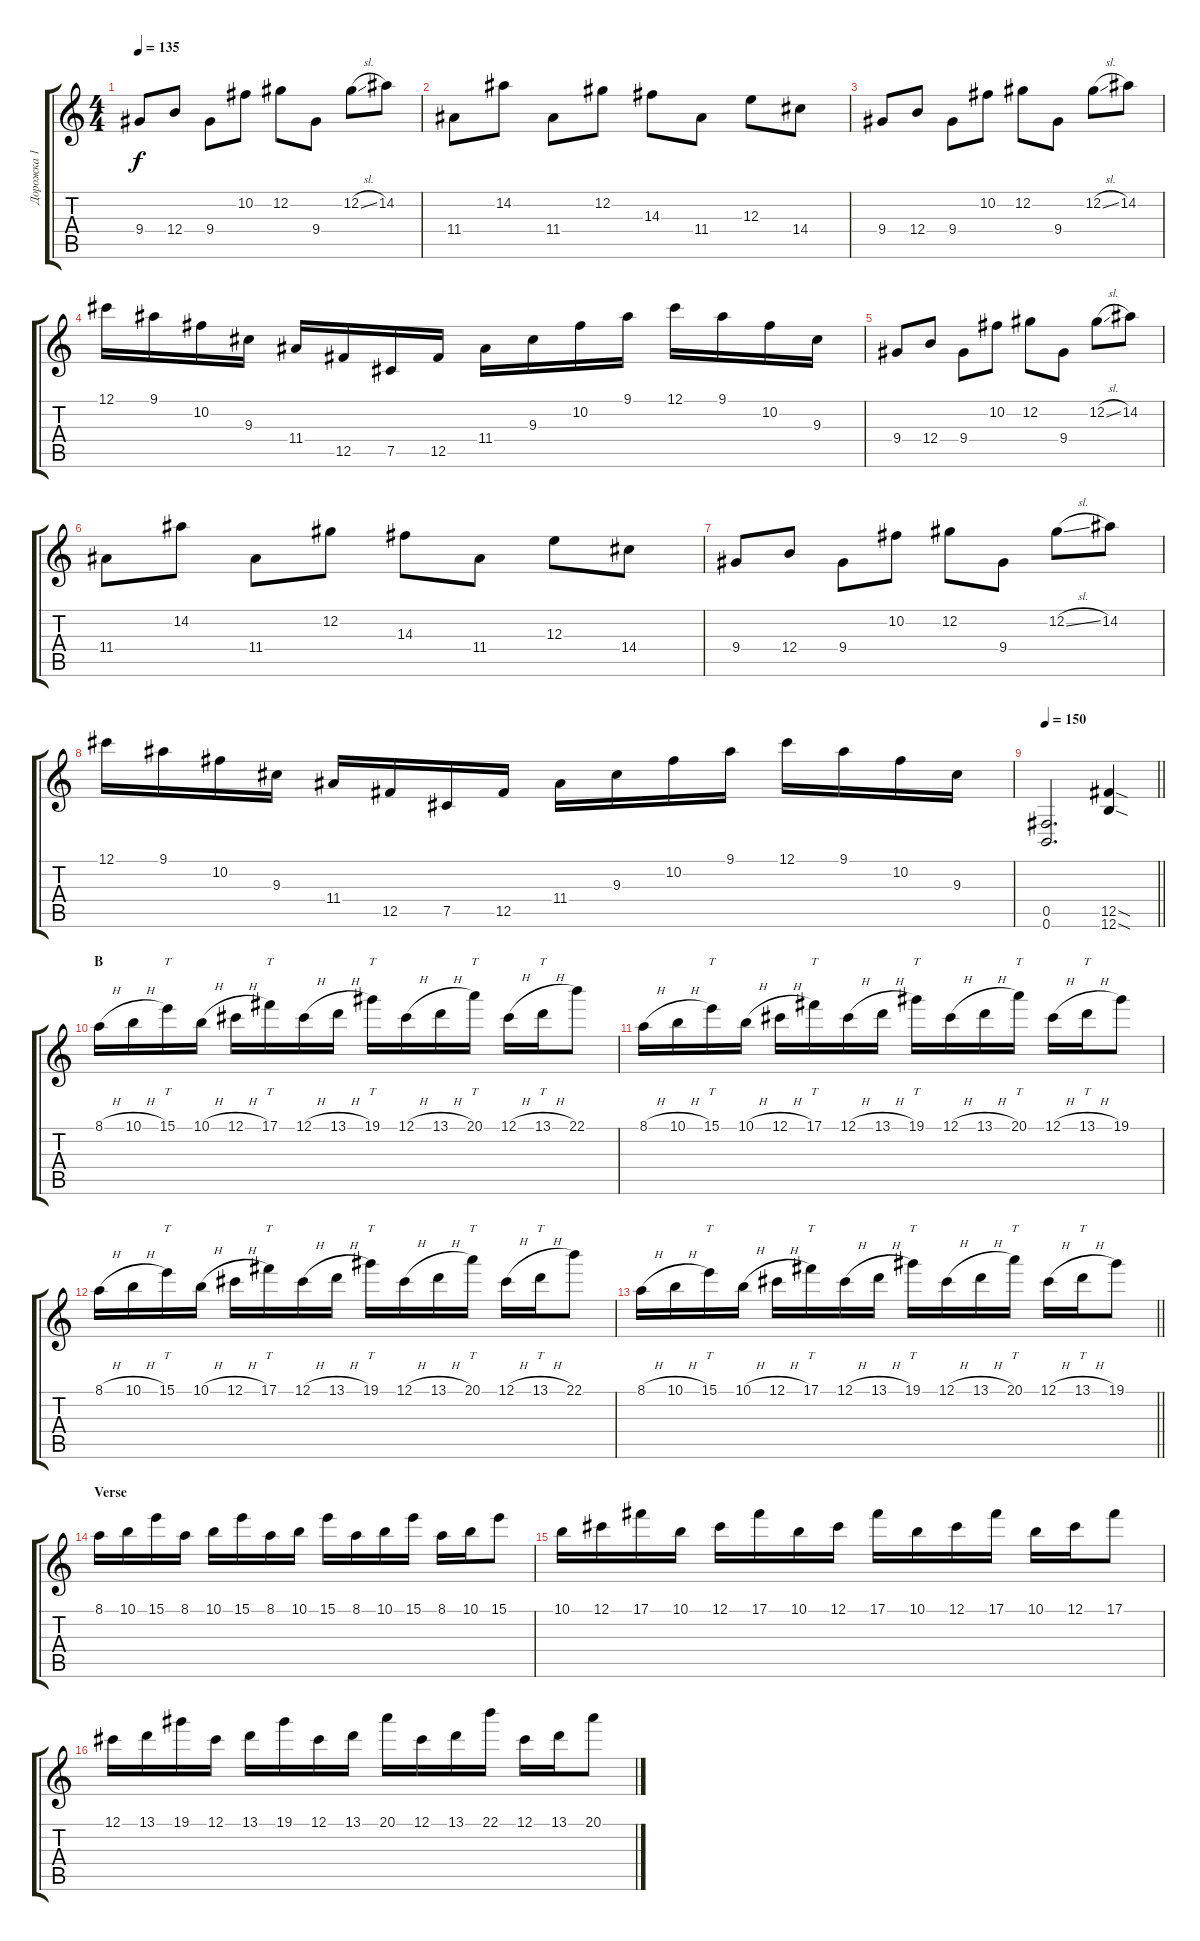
\track ("Дорожка 1" "Дорожка 1") {instrument distortionguitar}
\staff {score tabs}
\tuning (Db4 Ab3 E3 B2 Gb2 B1) {hide}
\ts (4 4)
\tempo 135
\clef g2
\ks c
9.4.8{dy f} 12.4.8 9.4.8 10.2.8 12.2.8 9.4.8 12.2{sl}.8 14.2.8 |
11.4.8 14.2.8 11.4.8 12.2.8 14.3.8 11.4.8 12.3.8 14.4.8 |
9.4.8 12.4.8 9.4.8 10.2.8 12.2.8 9.4.8 12.2{sl}.8 14.2.8 |
12.1.16 9.1.16 10.2.16 9.3.16 11.4.16 12.5.16 7.5.16 12.5.16 11.4.16 9.3.16 10.2.16 9.1.16 12.1.16 9.1.16 10.2.16 9.3.16 |
9.4.8 12.4.8 9.4.8 10.2.8 12.2.8 9.4.8 12.2{sl}.8 14.2.8 |
11.4.8 14.2.8 11.4.8 12.2.8 14.3.8 11.4.8 12.3.8 14.4.8 |
9.4.8 12.4.8 9.4.8 10.2.8 12.2.8 9.4.8 12.2{sl}.8 14.2.8 |
12.1.16 9.1.16 10.2.16 9.3.16 11.4.16 12.5.16 7.5.16 12.5.16 11.4.16 9.3.16 10.2.16 9.1.16 12.1.16 9.1.16 10.2.16 9.3.16 |
\tempo 150
\barLineRight lightlight
(0.5 0.6).2{d} (12.5{sod} 12.6{sod}).4 |
\section ("" "B")
8.1{h}.16 10.1{h}.16 15.1.16{tt} 10.1{h}.16 12.1{h}.16 17.1.16{tt} 12.1{h}.16 13.1{h}.16 19.1.16{tt} 12.1{h}.16 13.1{h}.16 20.1.16{tt} 12.1{h}.16 13.1{h}.16{tt} 22.1.8 |
8.1{h}.16 10.1{h}.16 15.1.16{tt} 10.1{h}.16 12.1{h}.16 17.1.16{tt} 12.1{h}.16 13.1{h}.16 19.1.16{tt} 12.1{h}.16 13.1{h}.16 20.1.16{tt} 12.1{h}.16 13.1{h}.16{tt} 19.1.8 |
8.1{h}.16 10.1{h}.16 15.1.16{tt} 10.1{h}.16 12.1{h}.16 17.1.16{tt} 12.1{h}.16 13.1{h}.16 19.1.16{tt} 12.1{h}.16 13.1{h}.16 20.1.16{tt} 12.1{h}.16 13.1{h}.16{tt} 22.1.8 |
\barLineRight lightlight
8.1{h}.16 10.1{h}.16 15.1.16{tt} 10.1{h}.16 12.1{h}.16 17.1.16{tt} 12.1{h}.16 13.1{h}.16 19.1.16{tt} 12.1{h}.16 13.1{h}.16 20.1.16{tt} 12.1{h}.16 13.1{h}.16{tt} 19.1.8 |
\section ("" "Verse")
8.1.16 10.1.16 15.1.16 8.1.16 10.1.16 15.1.16 8.1.16 10.1.16 15.1.16 8.1.16 10.1.16 15.1.16 8.1.16 10.1.16 15.1.8 |
10.1.16 12.1.16 17.1.16 10.1.16 12.1.16 17.1.16 10.1.16 12.1.16 17.1.16 10.1.16 12.1.16 17.1.16 10.1.16 12.1.16 17.1.8 |
12.1.16 13.1.16 19.1.16 12.1.16 13.1.16 19.1.16 12.1.16 13.1.16 20.1.16 12.1.16 13.1.16 22.1.16 12.1.16 13.1.16 20.1.8
